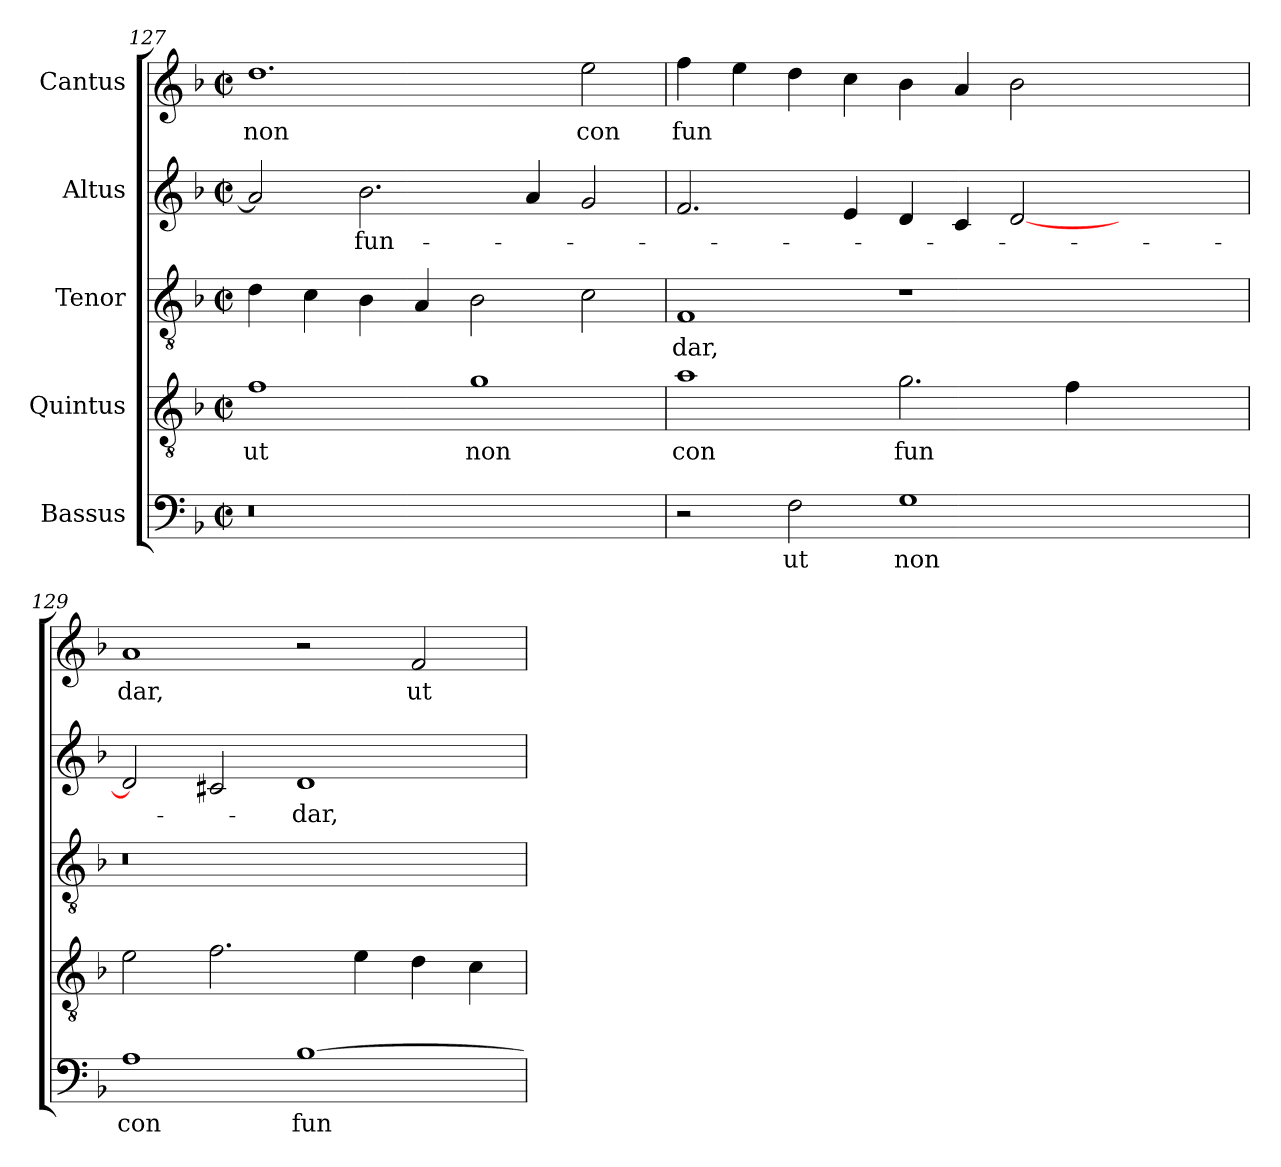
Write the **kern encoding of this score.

**kern	**text	**kern	**text	**kern	**text	**kern	**text	**kern	**text
*part5	*part5	*part4	*part4	*part3	*part3	*part2	*part2	*part1	*part1
*staff5	*staff5	*staff4	*staff4	*staff3	*staff3	*staff2	*staff2	*staff1	*staff1
*I"Bassus	*	*I"Quintus	*	*I"Tenor	*	*I"Altus	*	*I"Cantus	*
*clefF4	*	*clefGv2	*	*clefGv2	*	*clefG2	*	*clefG2	*
*k[b-]	*	*k[b-]	*	*k[b-]	*	*k[b-]	*	*k[b-]	*
*F:	*	*F:	*	*F:	*	*F:	*	*F:	*
*M2/2	*	*M2/2	*	*M2/2	*	*M2/2	*	*M2/2	*
*met(c|)	*	*met(c|)	*	*met(c|)	*	*met(c|)	*	*met(c|)	*
=127	=127	=127	=127	=127	=127	=127	=127	=127	=127
!	!	!	!LO:LY:b:cj	!	!	!	!	!	!LO:LY:b:cj
0r	.	1f	ut	4d\	.	2a/]	.	1.dd	non
.	.	.	.	4c\	.	.	.	.	.
!	!	!	!	!	!	!	!LO:LY:b	!	!
.	.	.	.	4B-\	.	2.b-\	-fun-	.	.
.	.	.	.	4A/	.	.	.	.	.
!	!	!	!LO:LY:b:cj	!	!	!	!	!	!
.	.	1g	non	2B-\	.	.	.	.	.
.	.	.	.	.	.	4a/	.	.	.
!	!	!	!	!	!	!	!	!	!LO:LY:b:cj
.	.	.	.	2c\	.	2g/	.	2ee\	con
=128	=128	=128	=128	=128	=128	=128	=128	=128	=128
!	!	!	!LO:LY:b:cj	!	!LO:LY:b:cj	!	!	!	!LO:LY:b
2r	.	1a	con	1F	-dar,	2.f/	.	4ff\	fun
.	.	.	.	.	.	.	.	4ee\	.
!	!LO:LY:b:cj	!	!	!	!	!	!	!	!
2F\	ut	.	.	.	.	.	.	4dd\	.
.	.	.	.	.	.	4e/	.	4cc\	.
!	!LO:LY:b:cj	!	!LO:LY:b	!LO:N:vis=1	!	!	!	!	!
1G	non	2.g\	fun	0r	.	4d/	.	4b-\	.
.	.	.	.	.	.	4c/	.	4a/	.
.	.	.	.	.	.	[<2d/	.	2b-\	.
.	.	4f\	.	.	.	.	.	.	.
1ryy	.	1ryy	.	.	.	1ryy	.	1ryy	.
=129	=129	=129	=129	=129	=129	=129	=129	=129	=129
!	!LO:LY:b:cj	!	!	!	!	!	!	!	!LO:LY:b:cj
1A	con	2e\	.	0r	.	2d/]	.	1a	dar,
.	.	2.f\	.	.	.	2c#/	.	.	.
!	!LO:LY:b:cj	!	!	!	!	!	!LO:LY:b:cj	!	!
[>1B-	fun	.	.	.	.	1d	-dar,	2r	.
.	.	4e\	.	.	.	.	.	.	.
!	!	!	!	!	!	!	!	!	!LO:LY:b:cj
.	.	4d\	.	.	.	.	.	2f/	ut
.	.	4c\	.	.	.	.	.	.	.
=	=	=	=	=	=	=	=	=	=
*-	*-	*-	*-	*-	*-	*-	*-	*-	*-
